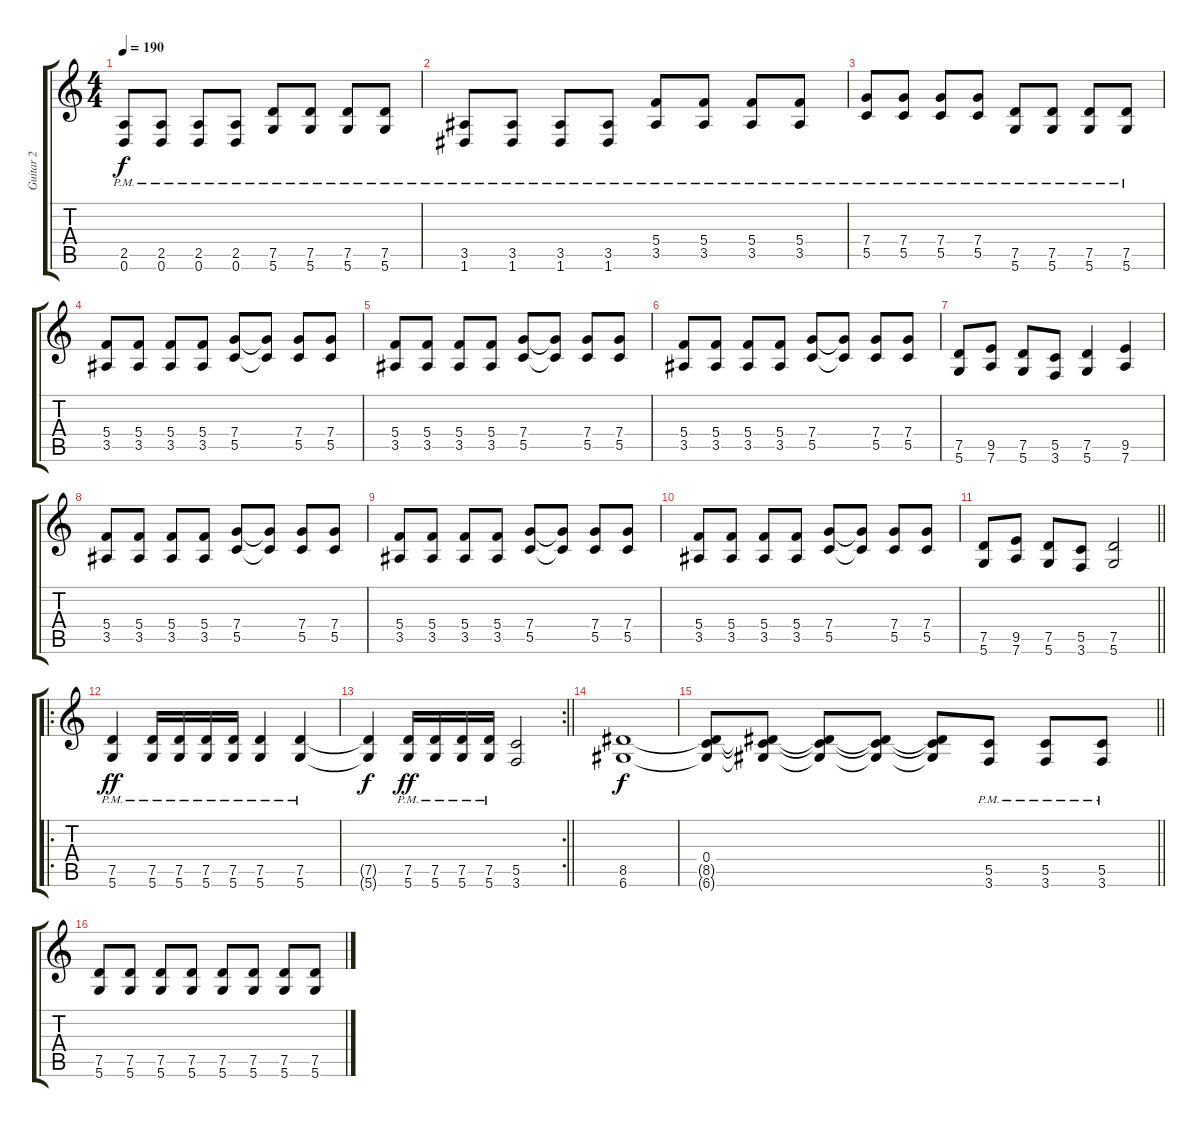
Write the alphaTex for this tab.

\track ("Guitar 2" "Guitar 2") {instrument distortionguitar}
\staff {score tabs}
\tuning (D4 A3 F3 C3 G2 D2) {hide}
\ts (4 4)
\tempo 190
\clef g2
\ks c
(2.5{pm} 0.6{pm}).8{dy f} (2.5{pm} 0.6{pm}).8 (2.5{pm} 0.6{pm}).8 (2.5{pm} 0.6{pm}).8 (7.5{pm} 5.6{pm}).8 (7.5{pm} 5.6{pm}).8 (7.5{pm} 5.6{pm}).8 (7.5{pm} 5.6{pm}).8 |
(3.5{pm} 1.6{pm}).8 (3.5{pm} 1.6{pm}).8 (3.5{pm} 1.6{pm}).8 (3.5{pm} 1.6{pm}).8 (5.4{pm} 3.5{pm}).8 (5.4{pm} 3.5{pm}).8 (5.4{pm} 3.5{pm}).8 (5.4{pm} 3.5{pm}).8 |
(7.4{pm} 5.5{pm}).8 (7.4{pm} 5.5{pm}).8 (7.4{pm} 5.5{pm}).8 (7.4{pm} 5.5{pm}).8 (7.5{pm} 5.6{pm}).8 (7.5{pm} 5.6{pm}).8 (7.5{pm} 5.6{pm}).8 (7.5{pm} 5.6{pm}).8 |
(5.4 3.5).8 (5.4 3.5).8 (5.4 3.5).8 (5.4 3.5).8 (7.4 5.5).8 (7.4{t} 5.5{t}).8 (7.4 5.5).8 (7.4 5.5).8 |
(5.4 3.5).8 (5.4 3.5).8 (5.4 3.5).8 (5.4 3.5).8 (7.4 5.5).8 (7.4{t} 5.5{t}).8 (7.4 5.5).8 (7.4 5.5).8 |
(5.4 3.5).8 (5.4 3.5).8 (5.4 3.5).8 (5.4 3.5).8 (7.4 5.5).8 (7.4{t} 5.5{t}).8 (7.4 5.5).8 (7.4 5.5).8 |
(7.5 5.6).8 (9.5 7.6).8 (7.5 5.6).8 (5.5 3.6).8 (7.5 5.6).4 (9.5 7.6).4 |
(5.4 3.5).8 (5.4 3.5).8 (5.4 3.5).8 (5.4 3.5).8 (7.4 5.5).8 (7.4{t} 5.5{t}).8 (7.4 5.5).8 (7.4 5.5).8 |
(5.4 3.5).8 (5.4 3.5).8 (5.4 3.5).8 (5.4 3.5).8 (7.4 5.5).8 (7.4{t} 5.5{t}).8 (7.4 5.5).8 (7.4 5.5).8 |
(5.4 3.5).8 (5.4 3.5).8 (5.4 3.5).8 (5.4 3.5).8 (7.4 5.5).8 (7.4{t} 5.5{t}).8 (7.4 5.5).8 (7.4 5.5).8 |
\barLineRight lightlight
(7.5 5.6).8 (9.5 7.6).8 (7.5 5.6).8 (5.5 3.6).8 (7.5 5.6).2 |
\ro
\section ("" "")
(7.5{pm} 5.6{pm}).4{dy ff} (7.5{pm} 5.6{pm}).16 (7.5{pm} 5.6{pm}).16 (7.5{pm} 5.6{pm}).16 (7.5{pm} 5.6{pm}).16 (7.5{pm} 5.6{pm}).4 (7.5{pm} 5.6{pm}).4 |
\rc 2
\barLineRight lightlight
(7.5{t} 5.6{t}).4{dy f} (7.5{pm} 5.6{pm}).16{dy ff} (7.5{pm} 5.6{pm}).16 (7.5{pm} 5.6{pm}).16 (7.5{pm} 5.6{pm}).16 (5.5 3.6).2 |
\section ("" "")
(8.5 6.6).1{dy f} |
\barLineRight lightlight
(0.4 8.5{t} 6.6{t}).8 (0.4{t} 8.5{t} 6.6{t}).8 (0.4{t} 8.5{t} 6.6{t}).8 (0.4{t} 8.5{t} 6.6{t}).8 (0.4{t} 8.5{t} 6.6{t}).8 (5.5{pm} 3.6{pm}).8 (5.5{pm} 3.6{pm}).8 (5.5{pm} 3.6{pm}).8 |
\section ("" "")
(7.5 5.6).8 (7.5 5.6).8 (7.5 5.6).8 (7.5 5.6).8 (7.5 5.6).8 (7.5 5.6).8 (7.5 5.6).8 (7.5 5.6).8
